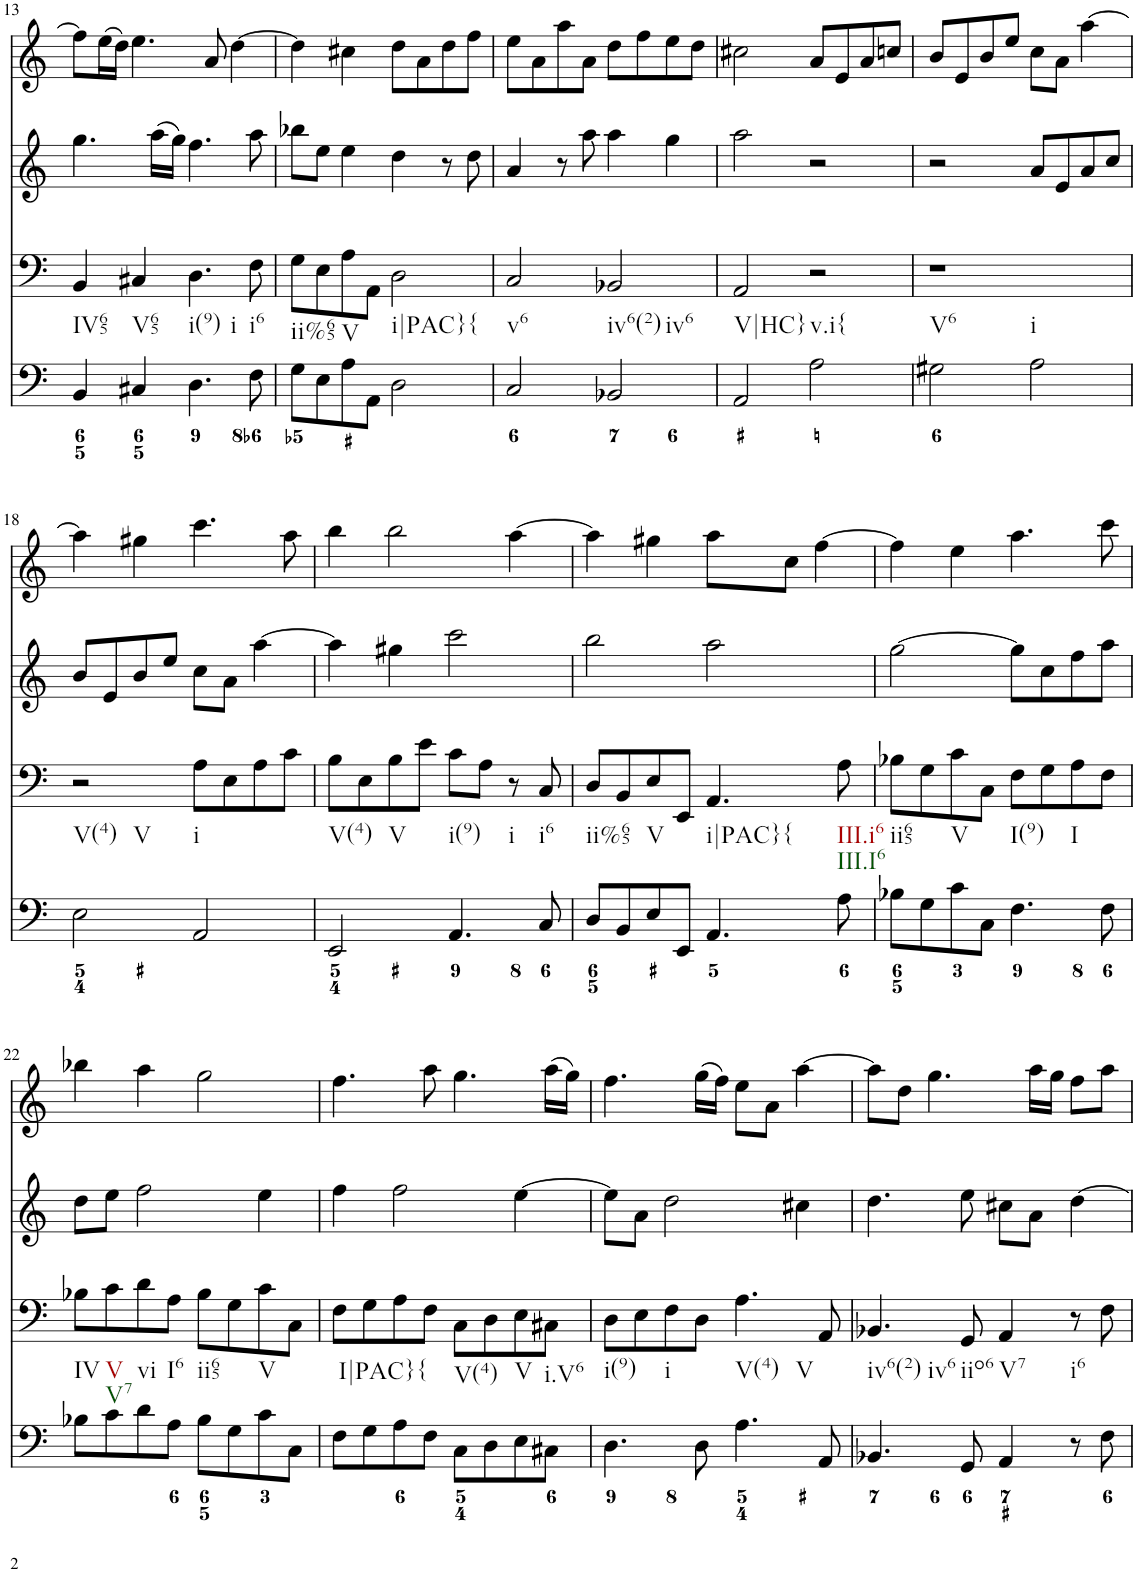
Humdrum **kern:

**kern	**kern	**kern	**kern
*part4	*part3	*part2	*part1
*staff4	*staff3	*staff2	*staff1
*I"Piano	*I"Piano	*I"Piano	*I"Piano
*I'Pno	*I'Pno	*I'Pno	*I'Pno
!!LO:PB:g=z
*clefF4	*clefF4	*clefG2	*clefG2
*k[]	*k[]	*k[]	*k[]
*M4/4	*M4/4	*M4/4	*M4/4
*met(c)	*met(c)	*met(c)	*met(c)
=13	=13	=13	=13
!	!LO:TX:b:t=IV65	!	!
4BB/	4BB/	4.gg\	8ff\L]
.	.	.	(16ee\L
.	.	.	16dd\JJ)
!	!LO:TX:b:t=V65	!	!
4C#X/	4C#X/	.	4.ee\
.	.	(16aa\LL	.
.	.	16gg\JJ)	.
!	!LO:TX:b:t=i(9)	!	!
!	!LO:TX:b:t=i	!	!
4.D\	4.D\	4.ff\	.
.	.	.	8a/
.	.	.	[4dd\
!	!LO:TX:b:t=i6	!	!
8F\	8F\	8aa\	.
=14	=14	=14	=14
!	!LO:TX:b:t=ii%65	!	!
8G\L	8G\L	8bb-X\L	4dd\]
8E\	8E\	8ee\J	.
!	!LO:TX:b:t=V	!	!
8A\	8A\	4ee\	4cc#X\
8AA\J	8AA\J	.	.
!	!LO:TX:b:t=i|PAC}{	!	!
2D\	2D\	4dd\	8dd\L
.	.	.	8a\
.	.	8r	8dd\
.	.	8dd\	8ff\J
=15	=15	=15	=15
!	!LO:TX:b:t=v6	!	!
2C/	2C/	4a/	8ee\L
.	.	.	8a\
.	.	8r	8aa\
.	.	8aa\	8a\J
!	!LO:TX:b:t=iv6(2)	!	!
!	!LO:TX:b:t=iv6	!	!
2BB-X/	2BB-X/	4aa\	8dd\L
.	.	.	8ff\
.	.	4gg\	8ee\
.	.	.	8dd\J
=16	=16	=16	=16
!	!LO:TX:b:t=V|HC}	!	!
2AA/	2AA/	2aa\	2cc#X\
!	!LO:TX:b:t=v.i{	!	!
2A\	2r	2r	8a/L
.	.	.	8e/
.	.	.	8a/
.	.	.	8ccn/J
=17	=17	=17	=17
!	!LO:TX:b:t=V6	!	!
!	!LO:TX:b:t=i	!	!
2G#X\	1r	2r	8b/L
.	.	.	8e/
.	.	.	8b/
.	.	.	8ee/J
2A\	.	8a/L	8cc\L
.	.	8e/	8a\J
.	.	8a/	[4aa\
.	.	8cc/J	.
!!LO:LB:g=z
=18	=18	=18	=18
!	!LO:TX:b:t=V(4)	!	!
!	!LO:TX:b:t=V	!	!
2E\	2r	8b/L	4aa\]
.	.	8e/	.
.	.	8b/	4gg#X\
.	.	8ee/J	.
!	!LO:TX:b:t=i	!	!
2AA/	8A\L	8cc\L	4.ccc\
.	8E\	8a\J	.
.	8A\	[4aa\	.
.	8c\J	.	8aa\
=19	=19	=19	=19
!	!LO:TX:b:t=V(4)	!	!
2EE/	8B\L	4aa\]	4bb\
.	8E\	.	.
!	!LO:TX:b:t=V	!	!
.	8B\	4gg#X\	2bb\
.	8e\J	.	.
!	!LO:TX:b:t=i(9)	!	!
4.AA/	8c\L	2ccc\	.
.	8A\J	.	.
!	!LO:TX:b:t=i	!	!
.	8r	.	[4aa\
!	!LO:TX:b:t=i6	!	!
8C/	8C/	.	.
=20	=20	=20	=20
!	!LO:TX:b:t=ii%65	!	!
8D/L	8D/L	2bb\	4aa\]
8BB/	8BB/	.	.
!	!LO:TX:b:t=V	!	!
8E/	8E/	.	4gg#X\
8EE/J	8EE/J	.	.
!	!LO:TX:b:t=i|PAC}	!	!
!	!LO:TX:b:t={	!	!
4.AA/	4.AA/	2aa\	8aa\L
.	.	.	8cc\J
.	.	.	[4ff\
!	!LO:TX:b:t=III.i6	!	!
!	!LO:TX:b:t=III.I6	!	!
8A\	8A\	.	.
=21	=21	=21	=21
!	!LO:TX:b:t=ii65	!	!
8B-X\L	8B-X\L	[2gg\	4ff\]
8G\	8G\	.	.
!	!LO:TX:b:t=V	!	!
8c\	8c\	.	4ee\
8C\J	8C\J	.	.
!	!LO:TX:b:t=I(9)	!	!
4.F\	8F\L	8gg\L]	4.aa\
.	8G\	8cc\	.
!	!LO:TX:b:t=I	!	!
.	8A\	8ff\	.
8F\	8F\J	8aa\J	8ccc\
!!LO:LB:g=z
=22	=22	=22	=22
!	!LO:TX:b:t=IV	!	!
8B-X\L	8B-X\L	8dd\L	4bb-X\
!	!LO:TX:b:t=V	!	!
!	!LO:TX:b:t=V7	!	!
8c\	8c\	8ee\J	.
!	!LO:TX:b:t=vi	!	!
8d\	8d\	2ff\	4aa\
!	!LO:TX:b:t=I6	!	!
8A\J	8A\J	.	.
!	!LO:TX:b:t=ii65	!	!
8B-\L	8B-\L	.	2gg\
8G\	8G\	.	.
!	!LO:TX:b:t=V	!	!
8c\	8c\	4ee\	.
8C\J	8C\J	.	.
=23	=23	=23	=23
!	!LO:TX:b:t=I|PAC}{	!	!
8F\L	8F\L	4ff\	4.ff\
8G\	8G\	.	.
8A\	8A\	2ff\	.
8F\J	8F\J	.	8aa\
!	!LO:TX:b:t=V(4)	!	!
8C\L	8C\L	.	4.gg\
8D\	8D\	.	.
!	!LO:TX:b:t=V	!	!
8E\	8E\	[4ee\	.
!	!LO:TX:b:t=i.V6	!	!
8C#X\J	8C#X\J	.	(16aa\LL
.	.	.	16gg\JJ)
=24	=24	=24	=24
!	!LO:TX:b:t=i(9)	!	!
4.D\	8D\L	8ee\L]	4.ff\
.	8E\	8a\J	.
!	!LO:TX:b:t=i	!	!
.	8F\	2dd\	.
8D\	8D\J	.	(16gg\LL
.	.	.	16ff\JJ)
!	!LO:TX:b:t=V(4)	!	!
!	!LO:TX:b:t=V	!	!
4.A\	4.A\	.	8ee\L
.	.	.	8a\J
.	.	4cc#X\	[4aa\
8AA/	8AA/	.	.
=25	=25	=25	=25
!	!LO:TX:b:t=iv6(2)	!	!
!	!LO:TX:b:t=iv6	!	!
4.BB-X/	4.BB-X/	4.dd\	8aa\L]
.	.	.	8dd\J
.	.	.	4.gg\
!	!LO:TX:b:t=iio6	!	!
8GG/	8GG/	8ee\	.
!	!LO:TX:b:t=V7	!	!
4AA/	4AA/	8cc#X\L	.
.	.	8a\J	16aa\LL
.	.	.	16gg\JJ
!	!LO:TX:b:t=i6	!	!
8r	8r	[4dd\	8ff\L
8F\	8F\	.	8aa\J
=	=	=	=
*-	*-	*-	*-
